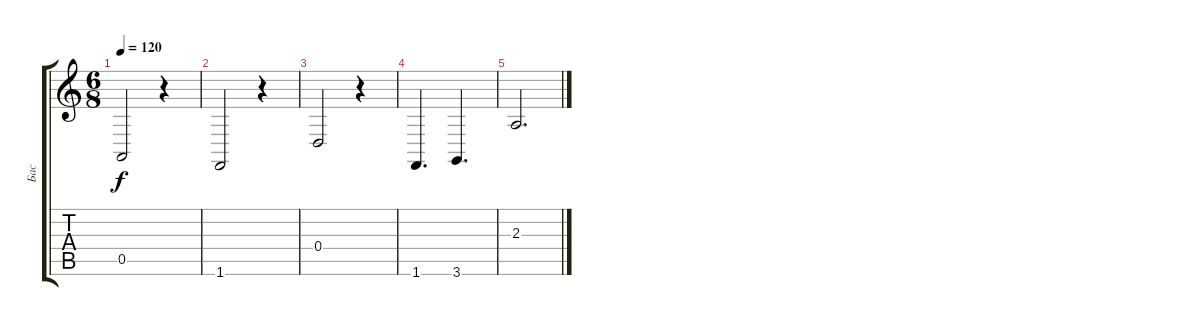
\track ("Бас" "Бас") {instrument stringensemble2}
\staff {score tabs}
\tuning (E4 B3 G3 D3 A2 E2) {hide}
\ts (6 8)
\tempo 120
\clef g2
\ks c
0.5.2{dy f} r.4 |
1.6.2 r.4 |
0.4.2 r.4 |
1.6.4{d} 3.6.4{d} |
2.3.2{d}
